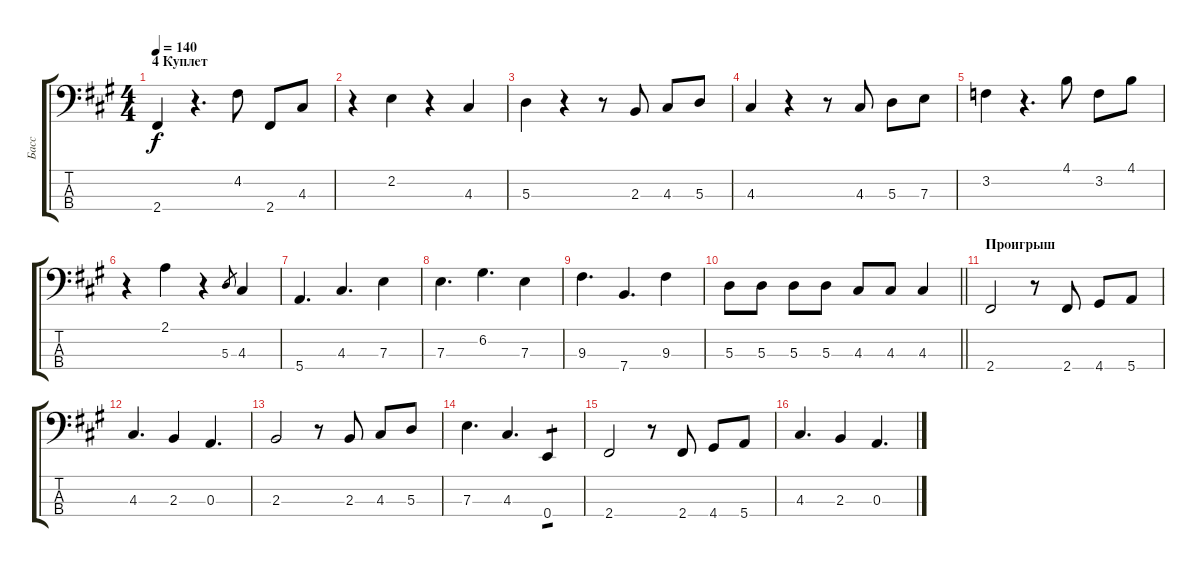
\track ("Басс" "Басс") {instrument electricbassfinger}
\staff {score tabs}
\tuning (G2 D2 A1 E1) {hide}
\ts (4 4)
\section ("" "4 Куплет")
\tempo 140
\clef f4
\ks f#minor
2.4.4{dy f} r.4{d} 4.2.8 2.4.8 4.3.8 |
r.4 2.2.4 r.4 4.3.4 |
5.3.4 r.4 r.8 2.3.8 4.3.8 5.3.8 |
4.3.4 r.4 r.8 4.3.8 5.3.8 7.3.8 |
3.2.4 r.4{d} 4.1.8 3.2.8 4.1.8 |
r.4 2.1.4 r.4 5.3.8{gr} 4.3.4 |
5.4.4{d} 4.3.4{d} 7.3.4 |
7.3.4{d} 6.2.4{d} 7.3.4 |
9.3.4{d} 7.4.4{d} 9.3.4 |
\barLineRight lightlight
5.3.8 5.3.8 5.3.8 5.3.8 4.3.8 4.3.8 4.3.4 |
\section ("" "Проигрыш")
2.4.2 r.8 2.4.8 4.4.8 5.4.8 |
4.3.4{d} 2.3.4 0.3.4{d} |
2.3.2 r.8 2.3.8 4.3.8 5.3.8 |
7.3.4{d} 4.3.4{d} 0.4.4{tp 1} |
2.4.2 r.8 2.4.8 4.4.8 5.4.8 |
4.3.4{d} 2.3.4 0.3.4{d}
